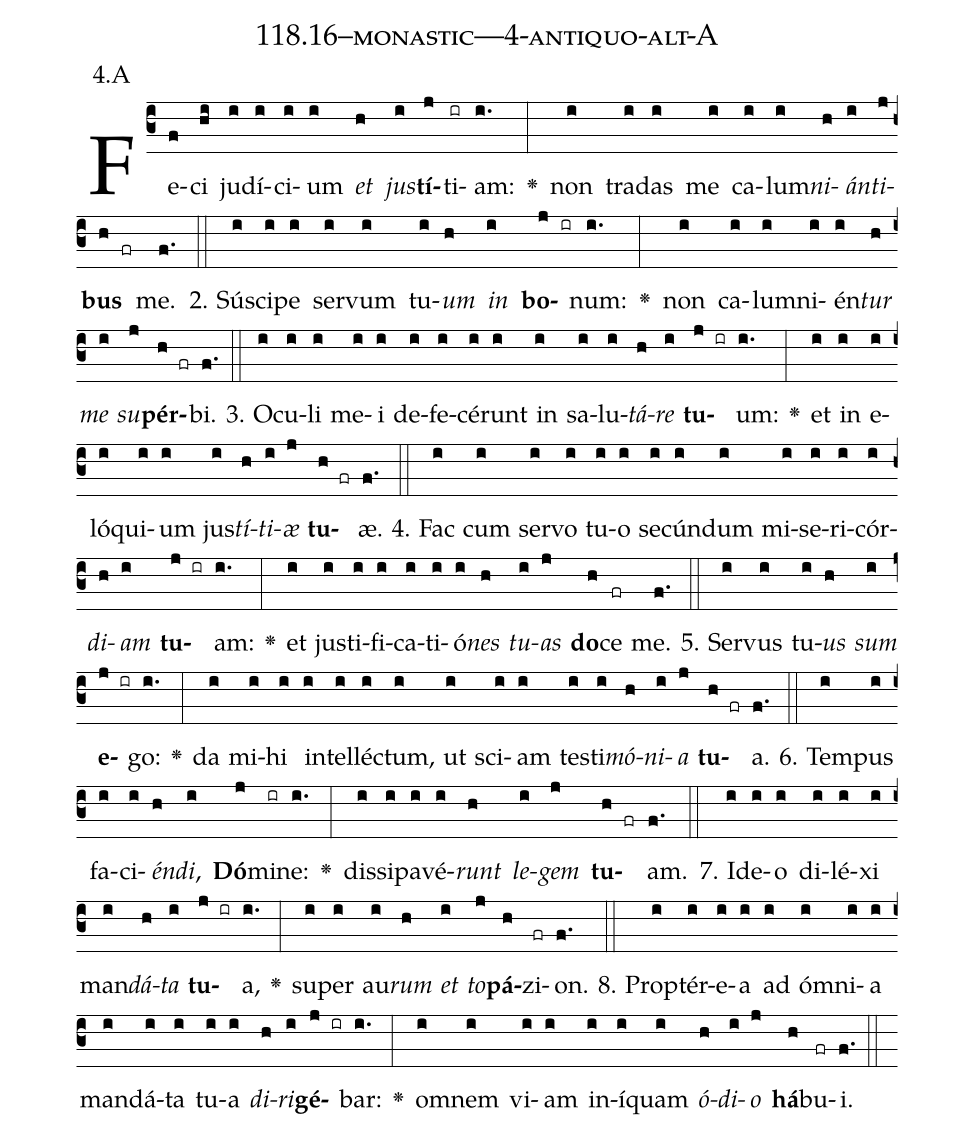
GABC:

name: 118.16--monastic---4-antiquo-alt-A;
annotation: 4.A;
%%
(c3)Fe(f)ci(hi) ju(i)dí(i)ci(i)um(i) <i>et</i>(h) <i>jus</i>(i)<b>tí</b>(j)ti(ir)am:(i.) <v>\greheightstar</v>(:) non(i) tra(i)das(i) me(i) ca(i)lum(i)<i>ni</i>(h)<i>án</i>(i)<i>ti</i>(j)<b>bus</b>(h fr) me.(f.) (::)
2. Sú(i)sci(i)pe(i) ser(i)vum(i) tu(i)<i>um</i>(h) <i>in</i>(i) <b>bo</b>(j ir)num:(i.) <v>\greheightstar</v>(:) non(i) ca(i)lum(i)ni(i)én(i)<i>tur</i>(h) <i>me</i>(i) <i>su</i>(j)<b>pér</b>(h fr)bi.(f.) (::)
3. O(i)cu(i)li(i) me(i)i(i) de(i)fe(i)cé(i)runt(i) in(i) sa(i)lu(i)<i>tá</i>(h)<i>re</i>(i) <b>tu</b>(j ir)um:(i.) <v>\greheightstar</v>(:) et(i) in(i) e(i)ló(i)qui(i)um(i) jus(i)<i>tí</i>(h)<i>ti</i>(i)<i>æ</i>(j) <b>tu</b>(h fr)æ.(f.) (::)
4. Fac(i) cum(i) ser(i)vo(i) tu(i)o(i) se(i)cún(i)dum(i) mi(i)se(i)ri(i)cór(i)<i>di</i>(h)<i>am</i>(i) <b>tu</b>(j ir)am:(i.) <v>\greheightstar</v>(:) et(i) jus(i)ti(i)fi(i)ca(i)ti(i)ó(i)<i>nes</i>(h) <i>tu</i>(i)<i>as</i>(j) <b>do</b>(h)ce(fr) me.(f.) (::)
5. Ser(i)vus(i) tu(i)<i>us</i>(h) <i>sum</i>(i) <b>e</b>(j ir)go:(i.) <v>\greheightstar</v>(:) da(i) mi(i)hi(i) in(i)tel(i)léc(i)tum,(i) ut(i) sci(i)am(i) tes(i)ti(i)<i>mó</i>(h)<i>ni</i>(i)<i>a</i>(j) <b>tu</b>(h fr)a.(f.) (::)
6. Tem(i)pus(i) fa(i)ci(i)<i>én</i>(h)<i>di</i>,(i) <b>Dó</b>(j)mi(ir)ne:(i.) <v>\greheightstar</v>(:) dis(i)si(i)pa(i)vé(i)<i>runt</i>(h) <i>le</i>(i)<i>gem</i>(j) <b>tu</b>(h fr)am.(f.) (::)
7. Id(i)e(i)o(i) di(i)lé(i)xi(i) man(i)<i>dá</i>(h)<i>ta</i>(i) <b>tu</b>(j ir)a,(i.) <v>\greheightstar</v>(:) su(i)per(i) au(i)<i>rum</i>(h) <i>et</i>(i) <i>to</i>(j)<b>pá</b>(h)zi(fr)on.(f.) (::)
8. Prop(i)tér(i)e(i)a(i) ad(i) óm(i)ni(i)a(i) man(i)dá(i)ta(i) tu(i)a(i) <i>di</i>(h)<i>ri</i>(i)<b>gé</b>(j ir)bar:(i.) <v>\greheightstar</v>(:) om(i)nem(i) vi(i)am(i) in(i)í(i)quam(i) <i>ó</i>(h)<i>di</i>(i)<i>o</i>(j) <b>há</b>(h)bu(fr)i.(f.) (::)
